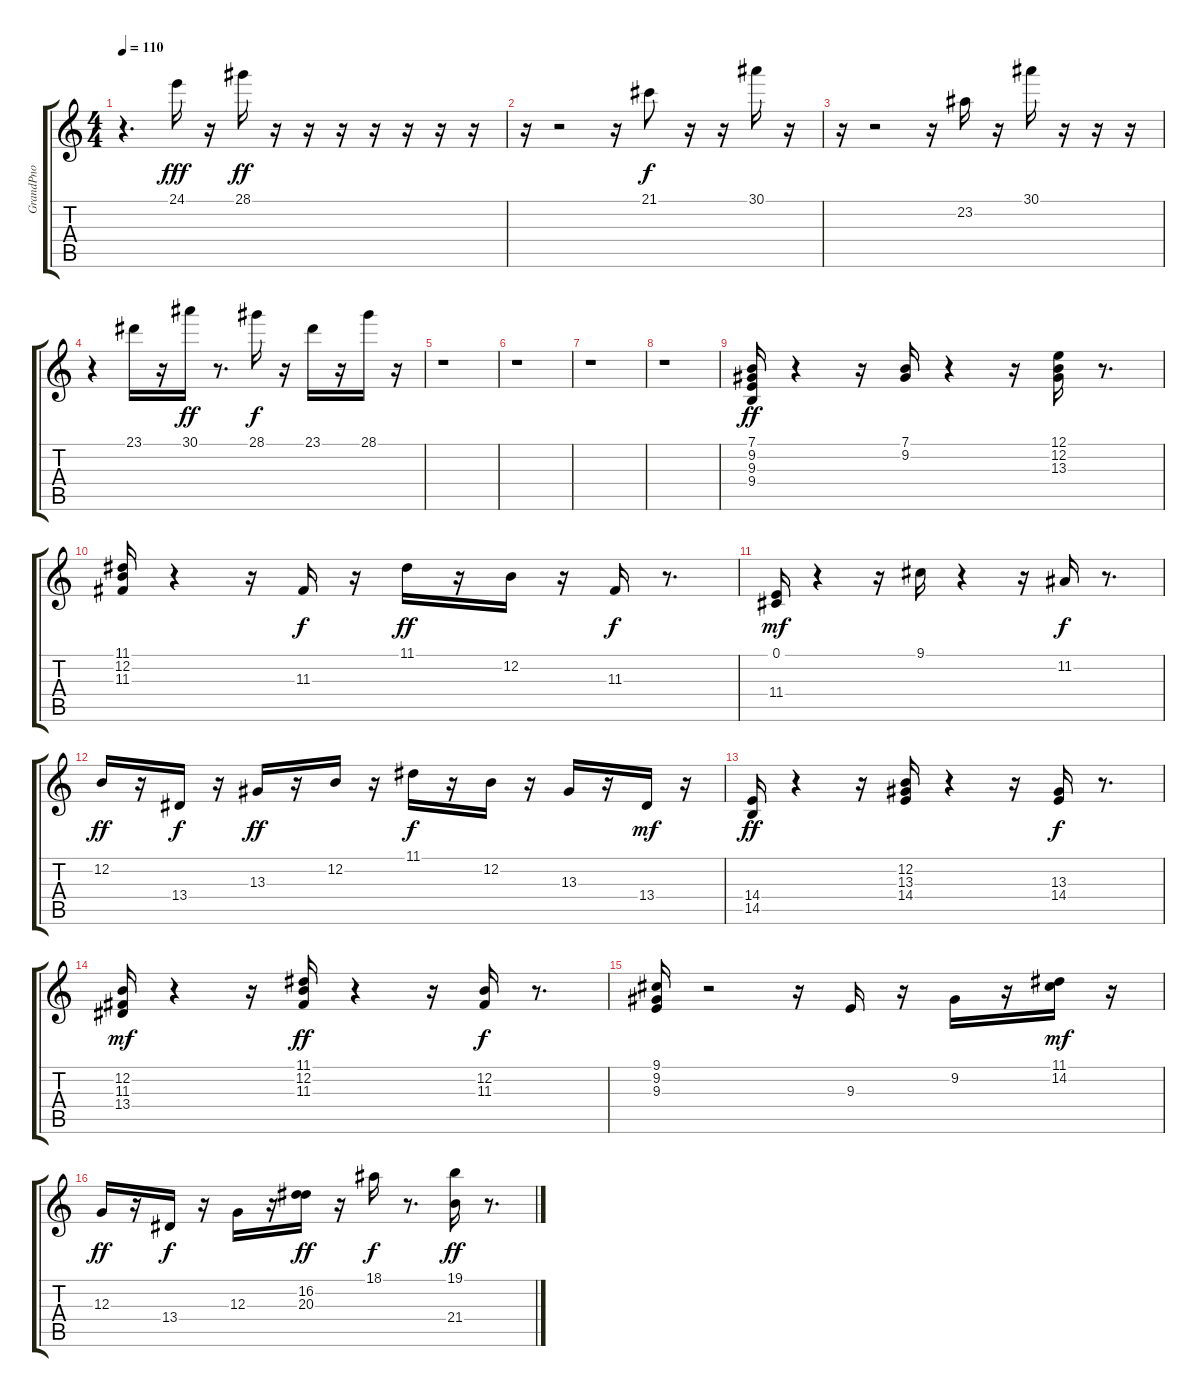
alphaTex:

\track ("GrandPno" "GrandPno") {instrument acousticgrandpiano}
\staff {score tabs}
\tuning (E4 B3 G3 D3 A2 E2) {hide}
\ts (4 4)
\tempo 110
\clef g2
\ks c
r.4{d dy f} 24.1.16{dy fff} r.16 28.1.16{dy ff} r.16 r.16 r.16 r.16 r.16 r.16 r.16 |
r.16 r.2 r.16 21.1.8{dy f} r.16 r.16 30.1.16 r.16 |
r.16 r.2 r.16 23.2.16 r.16 30.1.16 r.16 r.16 r.16 |
r.4 23.1.16 r.16 30.1.16{dy ff} r.8{d} 28.1.16{dy f} r.16 23.1.16 r.16 28.1.16 r.16 |
r.1 |
r.1 |
r.1 |
r.1 |
(7.1 9.2 9.3 9.4).16{dy ff} r.4 r.16 (7.1 9.2).16 r.4 r.16 (12.1 12.2 13.3).16 r.8{d} |
(11.1 12.2 11.3).16 r.4 r.16 11.3.16{dy f} r.16 11.1.16{dy ff} r.16 12.2.16 r.16 11.3.16{dy f} r.8{d} |
(0.1 11.4).16{dy mf} r.4 r.16 9.1.16 r.4 r.16 11.2.16{dy f} r.8{d} |
12.2.16{dy ff} r.16 13.4.16{dy f} r.16 13.3.16{dy ff} r.16 12.2.16 r.16 11.1.16{dy f} r.16 12.2.16 r.16 13.3.16 r.16 13.4.16{dy mf} r.16 |
(14.4 14.5).16{dy ff} r.4 r.16 (12.2 13.3 14.4).16 r.4 r.16 (13.3 14.4).16{dy f} r.8{d} |
(12.2 11.3 13.4).16{dy mf} r.4 r.16 (11.1 12.2 11.3).16{dy ff} r.4 r.16 (12.2 11.3).16{dy f} r.8{d} |
(9.1 9.2 9.3).16 r.2 r.16 9.3.16 r.16 9.2.16 r.16 (11.1 14.2).16{dy mf} r.16 |
12.3.16{dy ff} r.16 13.4.16{dy f} r.16 12.3.16 r.16 (16.2 20.3).16{dy ff} r.16 18.1.16{dy f} r.8{d} (19.1 21.4).16{dy ff} r.8{d}
